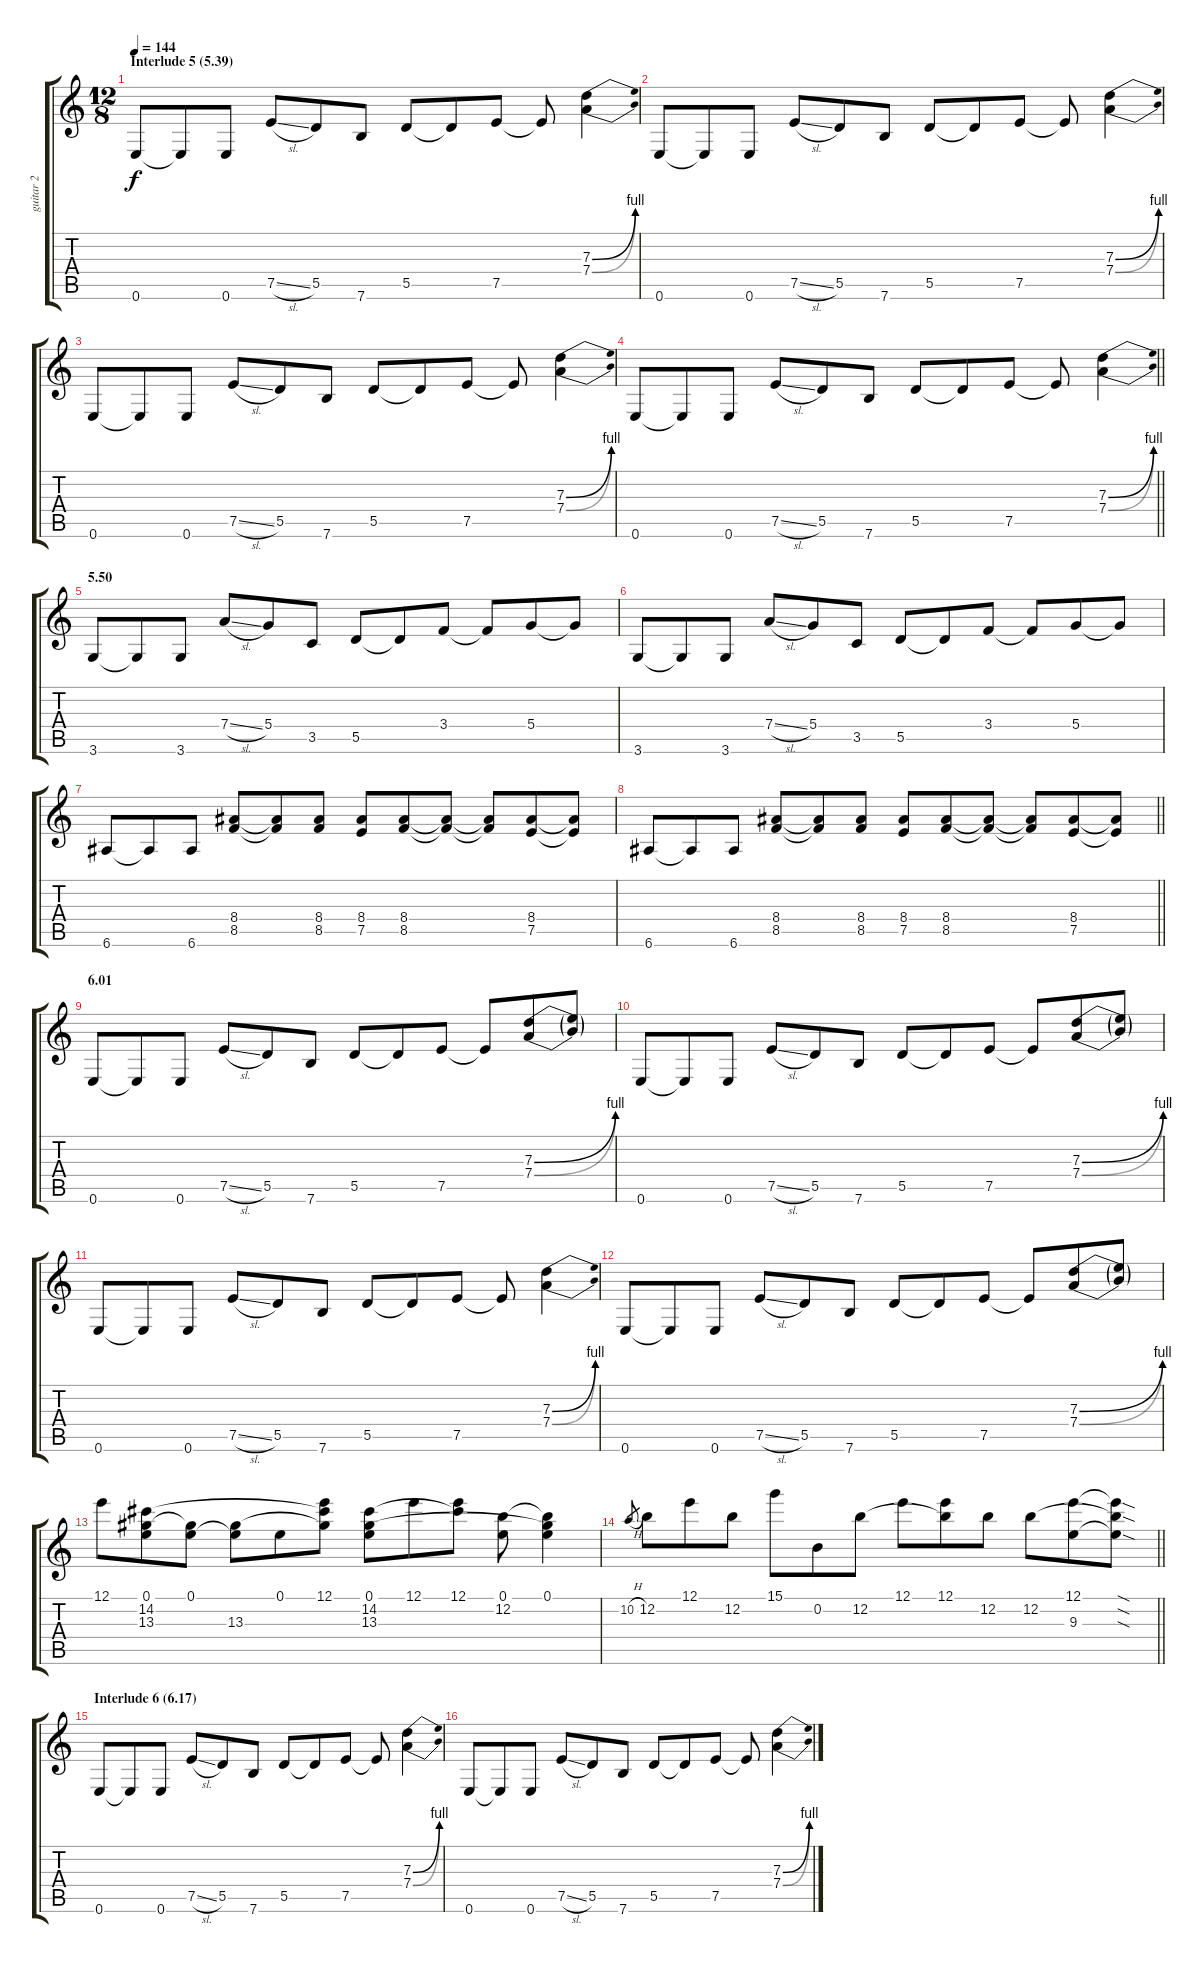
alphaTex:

\track ("guitar 2" "guitar 2") {instrument distortionguitar}
\staff {score tabs}
\tuning (E4 B3 G3 D3 A2 E2) {hide}
\ts (12 8)
\section ("" "Interlude 5 (5.39)")
\tempo 144
\clef g2
\ks c
0.6.8{dy f} 0.6{t}.8 0.6.8 7.5{sl}.8 5.5.8 7.6.8 5.5.8 5.5{t}.8 7.5.8 7.5{t}.8 (7.3{be (bend 0 0 60 4)} 7.4{be (bend 0 0 60 4)}).4 |
0.6.8 0.6{t}.8 0.6.8 7.5{sl}.8 5.5.8 7.6.8 5.5.8 5.5{t}.8 7.5.8 7.5{t}.8 (7.3{be (bend 0 0 60 4)} 7.4{be (bend 0 0 60 4)}).4 |
0.6.8 0.6{t}.8 0.6.8 7.5{sl}.8 5.5.8 7.6.8 5.5.8 5.5{t}.8 7.5.8 7.5{t}.8 (7.3{be (bend 0 0 60 4)} 7.4{be (bend 0 0 60 4)}).4 |
\barLineRight lightlight
0.6.8 0.6{t}.8 0.6.8 7.5{sl}.8 5.5.8 7.6.8 5.5.8 5.5{t}.8 7.5.8 7.5{t}.8 (7.3{be (bend 0 0 60 4)} 7.4{be (bend 0 0 60 4)}).4 |
\section ("" "5.50")
3.6.8 3.6{t}.8 3.6.8 7.4{sl}.8 5.4.8 3.5.8 5.5.8 5.5{t}.8 3.4.8 3.4{t}.8 5.4.8 5.4{t}.8 |
3.6.8 3.6{t}.8 3.6.8 7.4{sl}.8 5.4.8 3.5.8 5.5.8 5.5{t}.8 3.4.8 3.4{t}.8 5.4.8 5.4{t}.8 |
6.6.8 6.6{t}.8 6.6.8 (8.4 8.5).8 (8.4{t} 8.5{t}).8 (8.4 8.5).8 (8.4 7.5).8 (8.4 8.5).8 (8.4{t} 8.5{t}).8 (8.4{t} 8.5{t}).8 (8.4 7.5).8 (8.4{t} 7.5{t}).8 |
\barLineRight lightlight
6.6.8 6.6{t}.8 6.6.8 (8.4 8.5).8 (8.4{t} 8.5{t}).8 (8.4 8.5).8 (8.4 7.5).8 (8.4 8.5).8 (8.4{t} 8.5{t}).8 (8.4{t} 8.5{t}).8 (8.4 7.5).8 (8.4{t} 7.5{t}).8 |
\section ("" "6.01")
0.6.8 0.6{t}.8 0.6.8 7.5{sl}.8 5.5.8 7.6.8 5.5.8 5.5{t}.8 7.5.8 7.5{t}.8 (7.3{be (bend 0 0 60 4)} 7.4{be (bend 0 0 60 4)}).8 (7.3{t} 7.4{t}).8 |
0.6.8 0.6{t}.8 0.6.8 7.5{sl}.8 5.5.8 7.6.8 5.5.8 5.5{t}.8 7.5.8 7.5{t}.8 (7.3{be (bend 0 0 60 4)} 7.4{be (bend 0 0 60 4)}).8 (7.3{t} 7.4{t}).8 |
0.6.8 0.6{t}.8 0.6.8 7.5{sl}.8 5.5.8 7.6.8 5.5.8 5.5{t}.8 7.5.8 7.5{t}.8 (7.3{be (bend 0 0 60 4)} 7.4{be (bend 0 0 60 4)}).4 |
0.6.8 0.6{t}.8 0.6.8 7.5{sl}.8 5.5.8 7.6.8 5.5.8 5.5{t}.8 7.5.8 7.5{t}.8 (7.3{be (bend 0 0 60 4)} 7.4{be (bend 0 0 60 4)}).8 (7.3{t} 7.4{t}).8 |
12.1.8 (0.1 14.2 13.3).8 (0.1 13.3{t}).8 (0.1{t} 13.3).8 0.1.8 (12.1 14.2{t} 13.3{t}).8 (0.1 14.2 13.3).8 12.1.8 (12.1 14.2{t}).8 (0.1 12.2).8 (0.1 12.2{t} 13.3{t}).4 |
\barLineRight lightlight
10.2{h}.8{gr} 12.2.8 12.1.8 12.2.8 15.1.8 0.2.8 12.2.8 12.1.8 (12.1 12.2{t}).8 12.2.8 12.2.8 (12.1 9.3).8 (12.1{sod t} 12.2{sod t} 9.3{sod t}).8 |
\section ("" "Interlude 6 (6.17)")
0.6.8 0.6{t}.8 0.6.8 7.5{sl}.8 5.5.8 7.6.8 5.5.8 5.5{t}.8 7.5.8 7.5{t}.8 (7.3{be (bend 0 0 60 4)} 7.4{be (bend 0 0 60 4)}).4 |
0.6.8 0.6{t}.8 0.6.8 7.5{sl}.8 5.5.8 7.6.8 5.5.8 5.5{t}.8 7.5.8 7.5{t}.8 (7.3{be (bend 0 0 60 4)} 7.4{be (bend 0 0 60 4)}).4
